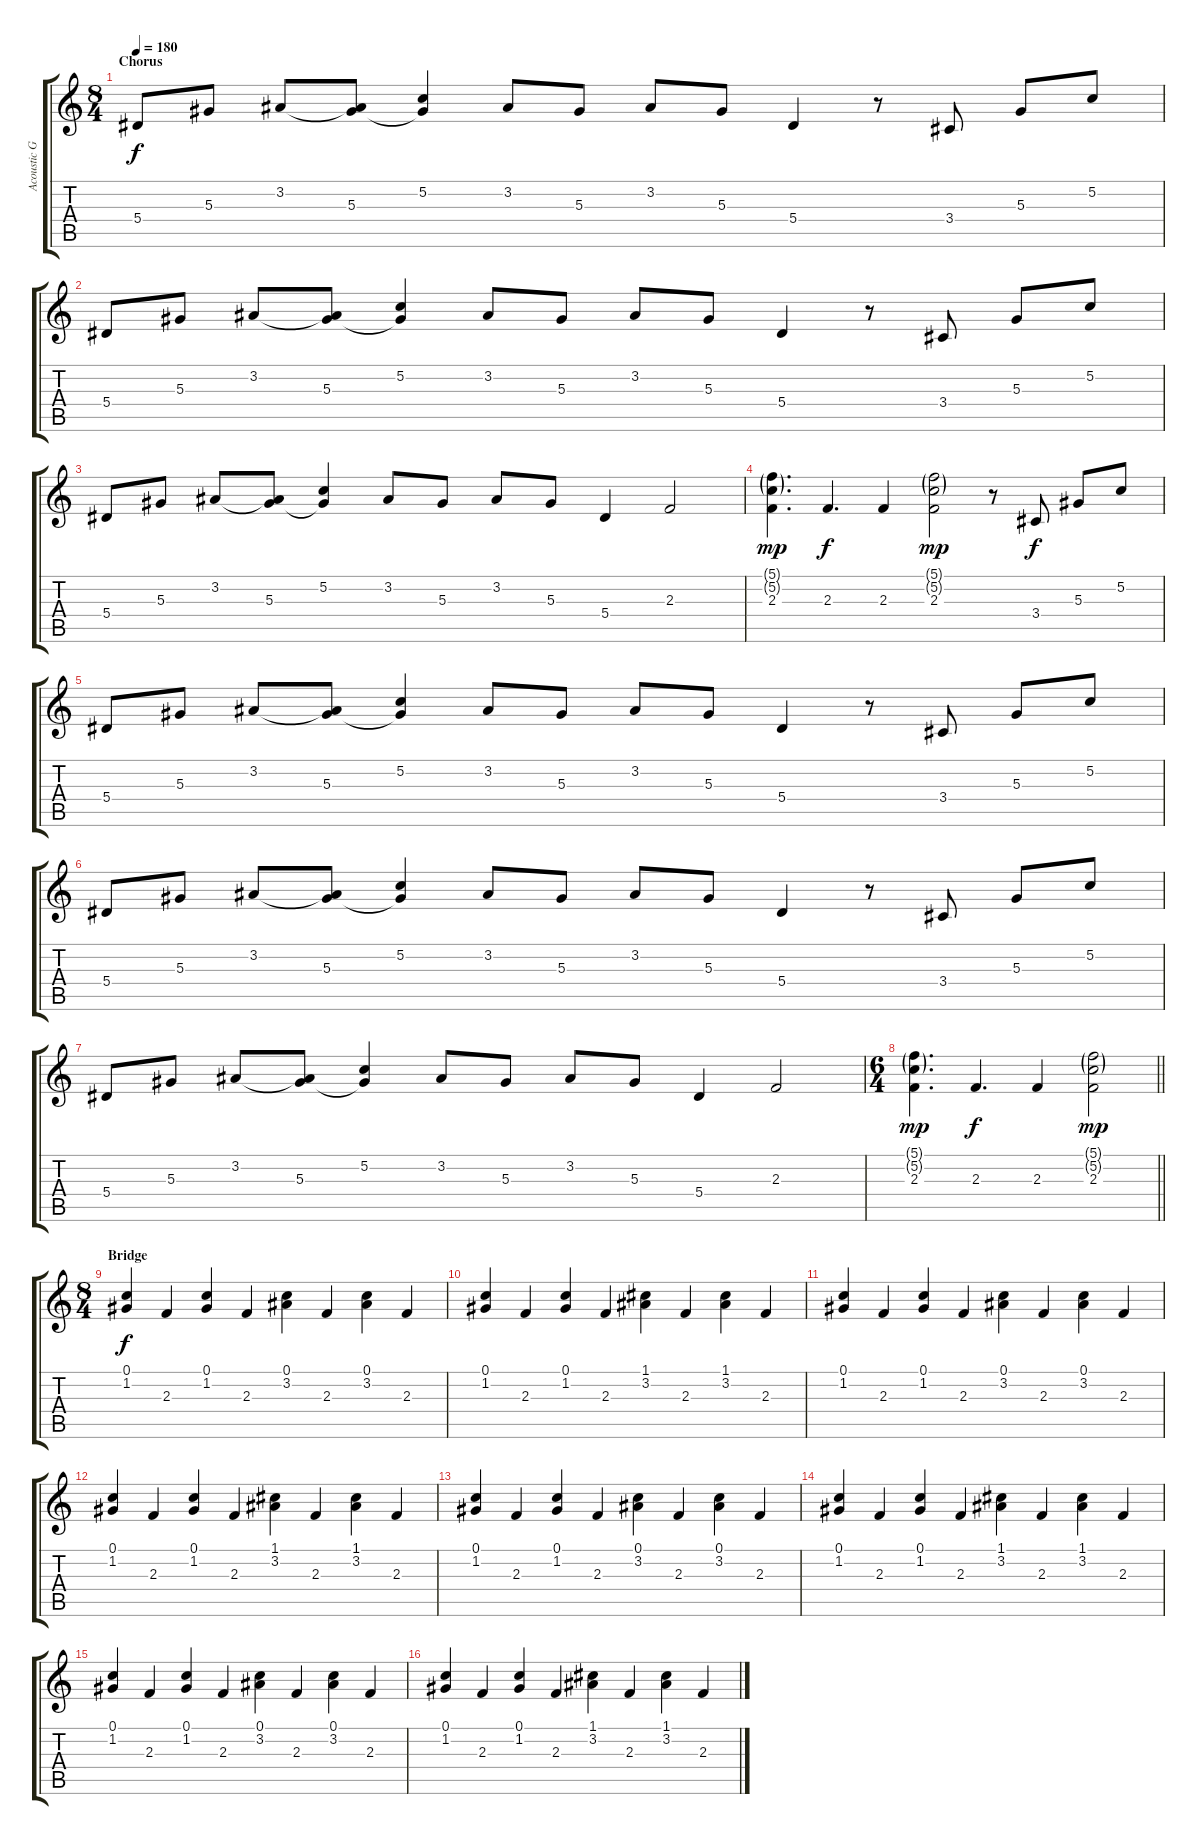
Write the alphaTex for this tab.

\track ("Acoustic Guitar 3" "Acoustic G") {instrument acousticguitarnylon}
\staff {score tabs}
\tuning (C4 G3 Eb3 Bb2 F2 C2) {hide}
\ts (8 4)
\section ("" "Chorus")
\tempo 180
\clef g2
\ks c
5.4.8{dy f} 5.3.8 3.2.8 (3.2{t} 5.3).8 (5.2 5.3{t}).4 3.2.8 5.3.8 3.2.8 5.3.8 5.4.4 r.8 3.4.8 5.3.8 5.2.8 |
5.4.8 5.3.8 3.2.8 (3.2{t} 5.3).8 (5.2 5.3{t}).4 3.2.8 5.3.8 3.2.8 5.3.8 5.4.4 r.8 3.4.8 5.3.8 5.2.8 |
5.4.8 5.3.8 3.2.8 (3.2{t} 5.3).8 (5.2 5.3{t}).4 3.2.8 5.3.8 3.2.8 5.3.8 5.4.4 2.3.2 |
(5.1{g} 5.2{g} 2.3).4{d dy mp} 2.3.4{d dy f} 2.3.4 (5.1{g} 5.2{g} 2.3).2{dy mp} r.8 3.4.8{dy f} 5.3.8 5.2.8 |
5.4.8 5.3.8 3.2.8 (3.2{t} 5.3).8 (5.2 5.3{t}).4 3.2.8 5.3.8 3.2.8 5.3.8 5.4.4 r.8 3.4.8 5.3.8 5.2.8 |
5.4.8 5.3.8 3.2.8 (3.2{t} 5.3).8 (5.2 5.3{t}).4 3.2.8 5.3.8 3.2.8 5.3.8 5.4.4 r.8 3.4.8 5.3.8 5.2.8 |
5.4.8 5.3.8 3.2.8 (3.2{t} 5.3).8 (5.2 5.3{t}).4 3.2.8 5.3.8 3.2.8 5.3.8 5.4.4 2.3.2 |
\ts (6 4)
\barLineRight lightlight
(5.1{g} 5.2{g} 2.3).4{d dy mp} 2.3.4{d dy f} 2.3.4 (5.1{g} 5.2{g} 2.3).2{dy mp} |
\ts (8 4)
\section ("" "Bridge")
(0.1 1.2).4{dy f volume 12 instrument acousticguitarnylon} 2.3.4 (0.1 1.2).4 2.3.4 (0.1 3.2).4 2.3.4 (0.1 3.2).4 2.3.4 |
(0.1 1.2).4 2.3.4 (0.1 1.2).4 2.3.4 (1.1 3.2).4 2.3.4 (1.1 3.2).4 2.3.4 |
(0.1 1.2).4 2.3.4 (0.1 1.2).4 2.3.4 (0.1 3.2).4 2.3.4 (0.1 3.2).4 2.3.4 |
(0.1 1.2).4 2.3.4 (0.1 1.2).4 2.3.4 (1.1 3.2).4 2.3.4 (1.1 3.2).4 2.3.4 |
(0.1 1.2).4{volume 12} 2.3.4 (0.1 1.2).4 2.3.4 (0.1 3.2).4 2.3.4 (0.1 3.2).4 2.3.4 |
(0.1 1.2).4 2.3.4 (0.1 1.2).4 2.3.4 (1.1 3.2).4 2.3.4 (1.1 3.2).4 2.3.4 |
(0.1 1.2).4 2.3.4 (0.1 1.2).4 2.3.4 (0.1 3.2).4 2.3.4 (0.1 3.2).4 2.3.4 |
(0.1 1.2).4 2.3.4 (0.1 1.2).4 2.3.4 (1.1 3.2).4 2.3.4 (1.1 3.2).4 2.3.4
